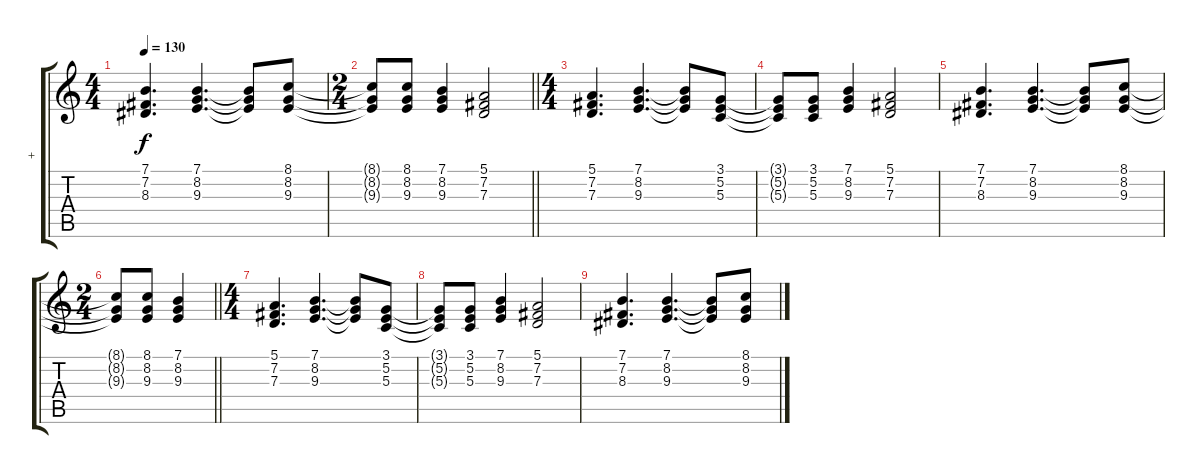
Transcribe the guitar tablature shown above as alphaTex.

\track ("+" "+") {instrument fx5brightness}
\staff {score tabs}
\tuning (E4 B3 G3 D3 A2 E2) {hide}
\ts (4 4)
\tempo 130
\clef g2
\ks c
(7.1 7.2 8.3).4{d dy f} (7.1 8.2 9.3).4{d} (7.1{t} 8.2{t} 9.3{t}).8 (8.1 8.2 9.3).8 |
\ts (2 4)
\barLineRight lightlight
(8.1{t} 8.2{t} 9.3{t}).8 (8.1 8.2 9.3).8 (7.1 8.2 9.3).4 (5.1 7.2 7.3).2 |
\ts (4 4)
(5.1 7.2 7.3).4{d} (7.1 8.2 9.3).4{d} (7.1{t} 8.2{t} 9.3{t}).8 (3.1 5.2 5.3).8 |
(3.1{t} 5.2{t} 5.3{t}).8 (3.1 5.2 5.3).8 (7.1 8.2 9.3).4 (5.1 7.2 7.3).2 |
(7.1 7.2 8.3).4{d volume 0} (7.1 8.2 9.3).4{d} (7.1{t} 8.2{t} 9.3{t}).8 (8.1 8.2 9.3).8 |
\ts (2 4)
\barLineRight lightlight
(8.1{t} 8.2{t} 9.3{t}).8 (8.1 8.2 9.3).8 (7.1 8.2 9.3).4 |
\ts (4 4)
(5.1 7.2 7.3).4{d} (7.1 8.2 9.3).4{d} (7.1{t} 8.2{t} 9.3{t}).8 (3.1 5.2 5.3).8 |
(3.1{t} 5.2{t} 5.3{t}).8 (3.1 5.2 5.3).8 (7.1 8.2 9.3).4 (5.1 7.2 7.3).2 |
(7.1 7.2 8.3).4{d} (7.1 8.2 9.3).4{d} (7.1{t} 8.2{t} 9.3{t}).8 (8.1 8.2 9.3).8
